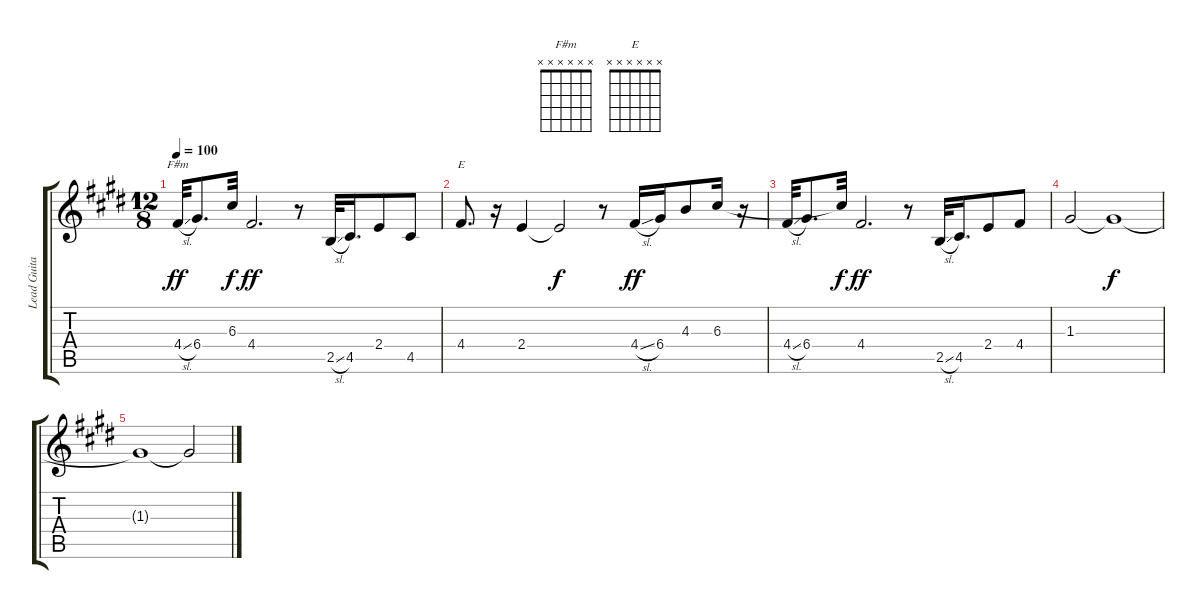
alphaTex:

\track ("Lead Guitar" "Lead Guita") {instrument electricguitarclean}
\staff {score tabs}
\tuning (E4 B3 G3 D3 A2 E2) {hide}
\chord ("F#m" x x x x x x)
\chord ("E" x x x x x x)
\ts (12 8)
\tempo 100
\clef g2
\ks e
4.4{sl}.32{ch "F#m" dy ff} 6.4.8{d} 6.3{t}.32{dy f} 4.4.2{d dy ff} r.8 2.5{sl}.32 4.5.16{d} 2.4.8 4.5.8 |
4.4.8{d ch "E"} r.16 2.4.4 2.4{t}.2{dy f} r.8 4.4{sl}.16{dy ff} 6.4.16 4.3.8 6.3.16 r.16 |
4.4{sl}.32 6.4.8{d} 6.3{t}.32{dy f} 4.4.2{d dy ff} r.8 2.5{sl}.32 4.5.16{d} 2.4.8 4.4.8 |
1.3.2 1.3{t}.1{dy f} |
1.3{t}.1 1.3{t}.2
